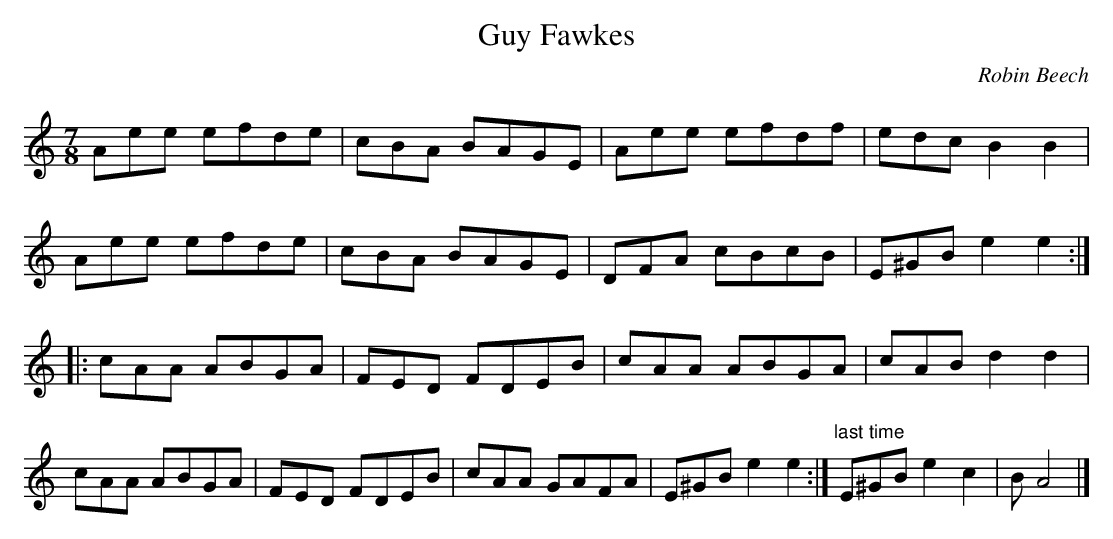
X:1
T:Guy Fawkes
C:Robin Beech
M:7/8
L:1/8
K:Am
Aee efde | cBA BAGE | Aee efdf | edc B2B2 |
Aee efde | cBA BAGE | DFA cBcB | E^GB e2e2 ::
cAA ABGA | FED FDEB | cAA ABGA | cAB d2d2 |
cAA ABGA | FED FDEB | cAA GAFA | E^GB e2e2 :| "last time" E^GB e2c2 | BA4 |]
